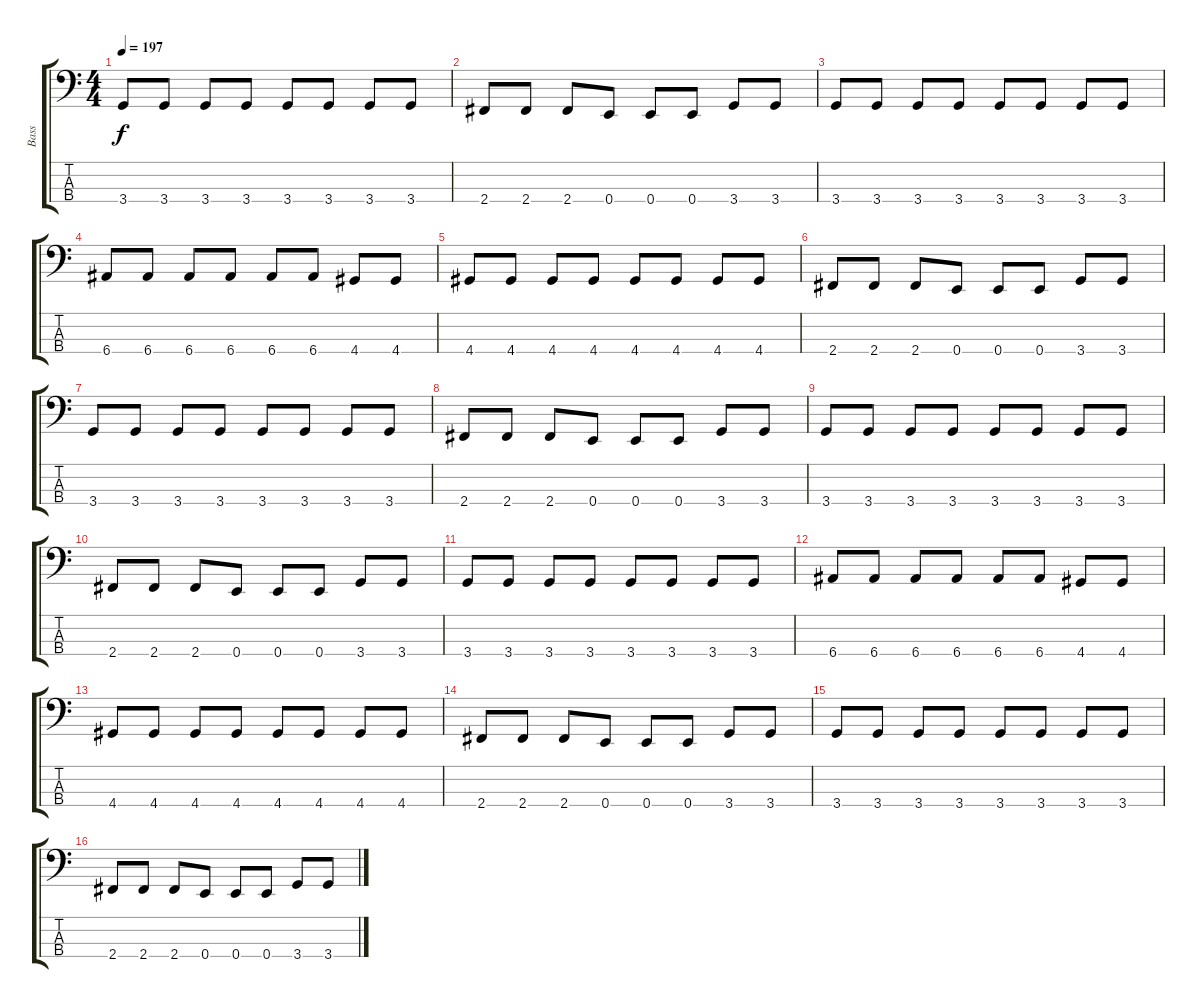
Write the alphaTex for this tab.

\track ("Bass" "Bass") {instrument electricbassfinger}
\staff {score tabs}
\tuning (G2 D2 A1 E1) {hide}
\ts (4 4)
\tempo 197
\clef f4
\ks c
3.4.8{dy f} 3.4.8 3.4.8 3.4.8 3.4.8 3.4.8 3.4.8 3.4.8 |
2.4.8 2.4.8 2.4.8 0.4.8 0.4.8 0.4.8 3.4.8 3.4.8 |
3.4.8 3.4.8 3.4.8 3.4.8 3.4.8 3.4.8 3.4.8 3.4.8 |
6.4.8 6.4.8 6.4.8 6.4.8 6.4.8 6.4.8 4.4.8 4.4.8 |
4.4.8 4.4.8 4.4.8 4.4.8 4.4.8 4.4.8 4.4.8 4.4.8 |
2.4.8 2.4.8 2.4.8 0.4.8 0.4.8 0.4.8 3.4.8 3.4.8 |
3.4.8 3.4.8 3.4.8 3.4.8 3.4.8 3.4.8 3.4.8 3.4.8 |
2.4.8 2.4.8 2.4.8 0.4.8 0.4.8 0.4.8 3.4.8 3.4.8 |
3.4.8 3.4.8 3.4.8 3.4.8 3.4.8 3.4.8 3.4.8 3.4.8 |
2.4.8 2.4.8 2.4.8 0.4.8 0.4.8 0.4.8 3.4.8 3.4.8 |
3.4.8 3.4.8 3.4.8 3.4.8 3.4.8 3.4.8 3.4.8 3.4.8 |
6.4.8 6.4.8 6.4.8 6.4.8 6.4.8 6.4.8 4.4.8 4.4.8 |
4.4.8 4.4.8 4.4.8 4.4.8 4.4.8 4.4.8 4.4.8 4.4.8 |
2.4.8 2.4.8 2.4.8 0.4.8 0.4.8 0.4.8 3.4.8 3.4.8 |
3.4.8 3.4.8 3.4.8 3.4.8 3.4.8 3.4.8 3.4.8 3.4.8 |
2.4.8 2.4.8 2.4.8 0.4.8 0.4.8 0.4.8 3.4.8 3.4.8
